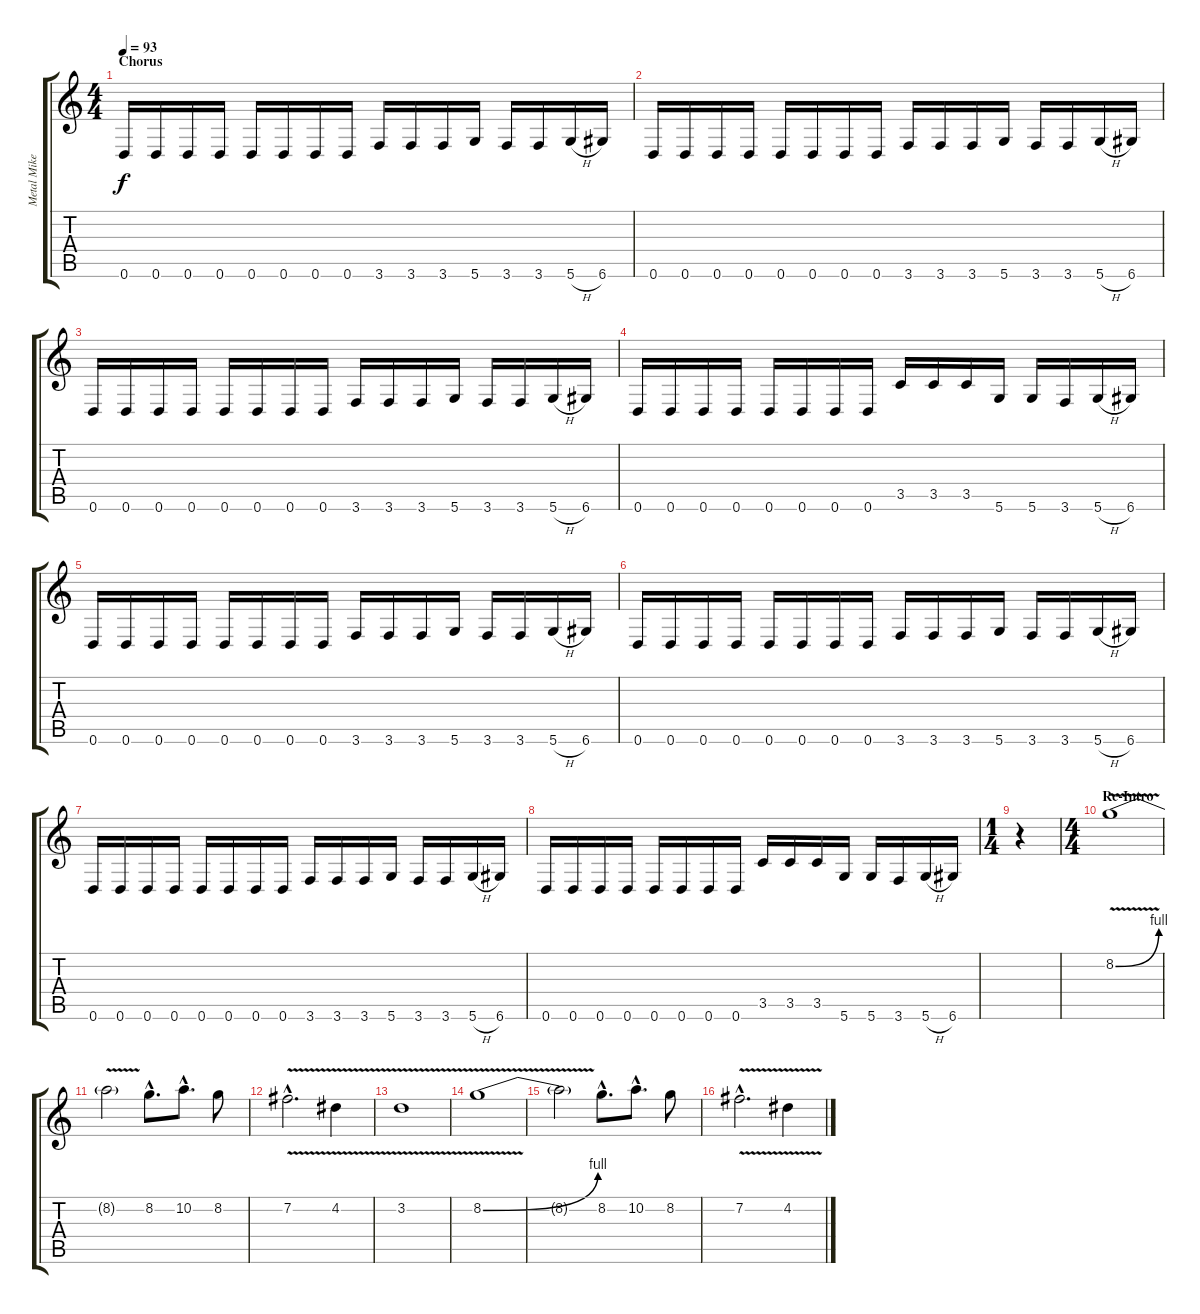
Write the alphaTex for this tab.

\track ("Metal Mike" "Metal Mike") {instrument distortionguitar}
\staff {score tabs}
\tuning (E4 B3 G3 D3 A2 D2) {hide}
\ts (4 4)
\section ("" "Chorus")
\tempo 93
\clef g2
\ks c
0.6.16{dy f} 0.6.16 0.6.16 0.6.16 0.6.16 0.6.16 0.6.16 0.6.16 3.6.16 3.6.16 3.6.16 5.6.16 3.6.16 3.6.16 5.6{h}.16 6.6.16 |
0.6.16 0.6.16 0.6.16 0.6.16 0.6.16 0.6.16 0.6.16 0.6.16 3.6.16 3.6.16 3.6.16 5.6.16 3.6.16 3.6.16 5.6{h}.16 6.6.16 |
0.6.16 0.6.16 0.6.16 0.6.16 0.6.16 0.6.16 0.6.16 0.6.16 3.6.16 3.6.16 3.6.16 5.6.16 3.6.16 3.6.16 5.6{h}.16 6.6.16 |
0.6.16 0.6.16 0.6.16 0.6.16 0.6.16 0.6.16 0.6.16 0.6.16 3.5.16 3.5.16 3.5.16 5.6.16 5.6.16 3.6.16 5.6{h}.16 6.6.16 |
0.6.16 0.6.16 0.6.16 0.6.16 0.6.16 0.6.16 0.6.16 0.6.16 3.6.16 3.6.16 3.6.16 5.6.16 3.6.16 3.6.16 5.6{h}.16 6.6.16 |
0.6.16 0.6.16 0.6.16 0.6.16 0.6.16 0.6.16 0.6.16 0.6.16 3.6.16 3.6.16 3.6.16 5.6.16 3.6.16 3.6.16 5.6{h}.16 6.6.16 |
0.6.16 0.6.16 0.6.16 0.6.16 0.6.16 0.6.16 0.6.16 0.6.16 3.6.16 3.6.16 3.6.16 5.6.16 3.6.16 3.6.16 5.6{h}.16 6.6.16 |
0.6.16 0.6.16 0.6.16 0.6.16 0.6.16 0.6.16 0.6.16 0.6.16 3.5.16 3.5.16 3.5.16 5.6.16 5.6.16 3.6.16 5.6{h}.16 6.6.16 |
\ts (1 4)
r.4 |
\ts (4 4)
\section ("" "Re-Intro")
8.2{be (bend 0 0 60 4) v}.1 |
8.2{t}.2 8.2{hac}.8{d} 10.2{hac}.8{d} 8.2.8 |
7.2{v hac}.2{d} 4.2{v}.4 |
3.2{v}.1 |
8.2{be (bend 0 0 60 4) v}.1 |
8.2{t}.2 8.2{hac}.8{d} 10.2{hac}.8{d} 8.2.8 |
7.2{v hac}.2{d} 4.2{v}.4
